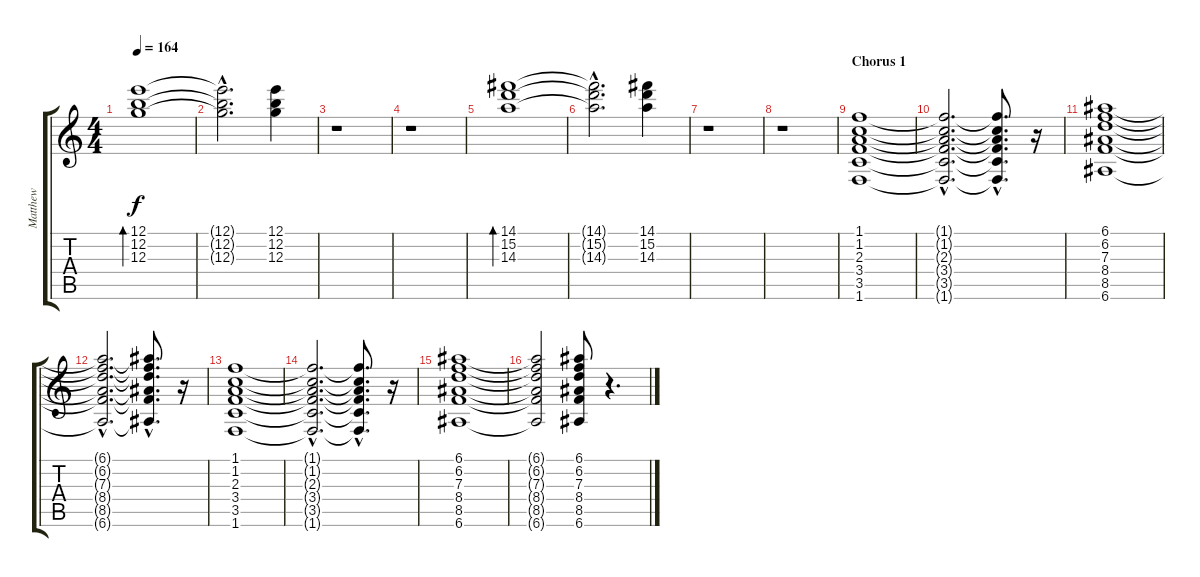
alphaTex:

\track ("Matthew" "Matthew") {instrument overdrivenguitar}
\staff {score tabs}
\tuning (E4 B3 G3 D3 A2 E2) {hide}
\ts (4 4)
\tempo 164
\clef g2
\ks c
(12.1 12.2 12.3).1{bd 480 dy f} |
(12.1{hac t} 12.2{hac t} 12.3{hac t}).2{d} (12.1 12.2 12.3).4 |
r.1 |
r.1 |
(14.1 15.2 14.3).1{bd 480} |
(14.1{hac t} 15.2{hac t} 14.3{hac t}).2{d} (14.1 15.2 14.3).4 |
r.1 |
r.1{volume 12} |
\section ("" "Chorus 1")
(1.1 1.2 2.3 3.4 3.5 1.6).1{volume 5} |
(1.1{hac t} 1.2{hac t} 2.3{hac t} 3.4{hac t} 3.5{hac t} 1.6{hac t}).2{d} (1.1{hac t} 1.2{hac t} 2.3{hac t} 3.4{hac t} 3.5{hac t} 1.6{hac t}).8{d} r.16{volume 12} |
(6.1 6.2 7.3 8.4 8.5 6.6).1{volume 5} |
(6.1{hac t} 6.2{hac t} 7.3{hac t} 8.4{hac t} 8.5{hac t} 6.6{hac t}).2{d} (6.1{hac t} 6.2{hac t} 7.3{hac t} 8.4{hac t} 8.5{hac t} 6.6{hac t}).8{d} r.16{volume 12} |
(1.1 1.2 2.3 3.4 3.5 1.6).1{volume 5} |
(1.1{hac t} 1.2{hac t} 2.3{hac t} 3.4{hac t} 3.5{hac t} 1.6{hac t}).2{d} (1.1{hac t} 1.2{hac t} 2.3{hac t} 3.4{hac t} 3.5{hac t} 1.6{hac t}).8{d} r.16{volume 12} |
(6.1 6.2 7.3 8.4 8.5 6.6).1{volume 5} |
(6.1{t} 6.2{t} 7.3{t} 8.4{t} 8.5{t} 6.6{t}).2 (6.1 6.2 7.3 8.4 8.5 6.6).8 r.4{d volume 16}
